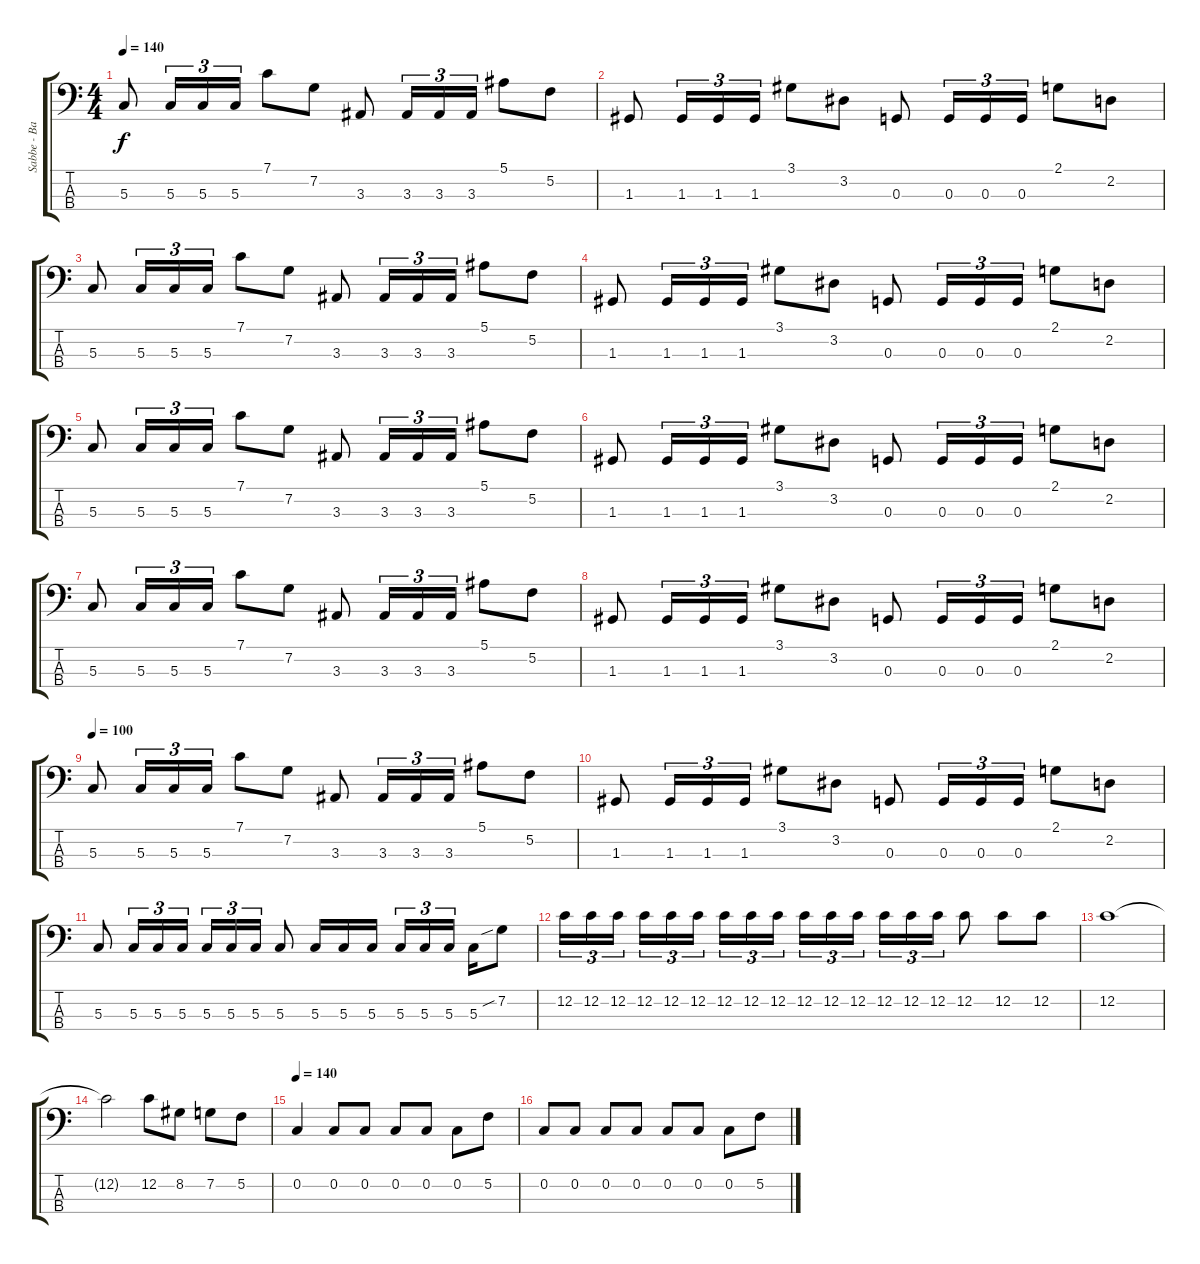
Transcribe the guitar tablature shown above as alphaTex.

\track ("Sabbe - Bass" "Sabbe - Ba") {instrument electricbassfinger}
\staff {score tabs}
\tuning (F2 C2 G1 D1) {hide}
\ts (4 4)
\tempo 140
\clef f4
\ks c
5.3.8{dy f} 5.3.16{tu (3 2)} 5.3.16{tu (3 2)} 5.3.16{tu (3 2)} 7.1.8 7.2.8 3.3.8 3.3.16{tu (3 2)} 3.3.16{tu (3 2)} 3.3.16{tu (3 2)} 5.1.8 5.2.8 |
1.3.8 1.3.16{tu (3 2)} 1.3.16{tu (3 2)} 1.3.16{tu (3 2)} 3.1.8 3.2.8 0.3.8 0.3.16{tu (3 2)} 0.3.16{tu (3 2)} 0.3.16{tu (3 2)} 2.1.8 2.2.8 |
5.3.8 5.3.16{tu (3 2)} 5.3.16{tu (3 2)} 5.3.16{tu (3 2)} 7.1.8 7.2.8 3.3.8 3.3.16{tu (3 2)} 3.3.16{tu (3 2)} 3.3.16{tu (3 2)} 5.1.8 5.2.8 |
1.3.8 1.3.16{tu (3 2)} 1.3.16{tu (3 2)} 1.3.16{tu (3 2)} 3.1.8 3.2.8 0.3.8 0.3.16{tu (3 2)} 0.3.16{tu (3 2)} 0.3.16{tu (3 2)} 2.1.8 2.2.8 |
5.3.8 5.3.16{tu (3 2)} 5.3.16{tu (3 2)} 5.3.16{tu (3 2)} 7.1.8 7.2.8 3.3.8 3.3.16{tu (3 2)} 3.3.16{tu (3 2)} 3.3.16{tu (3 2)} 5.1.8 5.2.8 |
1.3.8 1.3.16{tu (3 2)} 1.3.16{tu (3 2)} 1.3.16{tu (3 2)} 3.1.8 3.2.8 0.3.8 0.3.16{tu (3 2)} 0.3.16{tu (3 2)} 0.3.16{tu (3 2)} 2.1.8 2.2.8 |
5.3.8 5.3.16{tu (3 2)} 5.3.16{tu (3 2)} 5.3.16{tu (3 2)} 7.1.8 7.2.8 3.3.8 3.3.16{tu (3 2)} 3.3.16{tu (3 2)} 3.3.16{tu (3 2)} 5.1.8 5.2.8 |
1.3.8 1.3.16{tu (3 2)} 1.3.16{tu (3 2)} 1.3.16{tu (3 2)} 3.1.8 3.2.8 0.3.8 0.3.16{tu (3 2)} 0.3.16{tu (3 2)} 0.3.16{tu (3 2)} 2.1.8 2.2.8 |
\tempo 100
5.3.8 5.3.16{tu (3 2)} 5.3.16{tu (3 2)} 5.3.16{tu (3 2)} 7.1.8 7.2.8 3.3.8 3.3.16{tu (3 2)} 3.3.16{tu (3 2)} 3.3.16{tu (3 2)} 5.1.8 5.2.8 |
1.3.8 1.3.16{tu (3 2)} 1.3.16{tu (3 2)} 1.3.16{tu (3 2)} 3.1.8 3.2.8 0.3.8 0.3.16{tu (3 2)} 0.3.16{tu (3 2)} 0.3.16{tu (3 2)} 2.1.8 2.2.8 |
5.3.8 5.3.16{tu (3 2)} 5.3.16{tu (3 2)} 5.3.16{tu (3 2)} 5.3.16{tu (3 2)} 5.3.16{tu (3 2)} 5.3.16{tu (3 2)} 5.3.8 5.3.16 5.3.16 5.3.16 5.3.16{tu (3 2)} 5.3.16{tu (3 2)} 5.3.16{tu (3 2)} 5.3.16 7.2{sib}.8 |
12.2.16{tu (3 2)} 12.2.16{tu (3 2)} 12.2.16{tu (3 2)} 12.2.16{tu (3 2)} 12.2.16{tu (3 2)} 12.2.16{tu (3 2)} 12.2.16{tu (3 2)} 12.2.16{tu (3 2)} 12.2.16{tu (3 2)} 12.2.16{tu (3 2)} 12.2.16{tu (3 2)} 12.2.16{tu (3 2)} 12.2.16{tu (3 2)} 12.2.16{tu (3 2)} 12.2.16{tu (3 2)} 12.2.8 12.2.8 12.2.8 |
12.2.1 |
12.2{t}.2 12.2.8 8.2.8 7.2.8 5.2.8 |
\tempo 140
0.2.4 0.2.8 0.2.8 0.2.8 0.2.8 0.2.8 5.2.8 |
0.2.8 0.2.8 0.2.8 0.2.8 0.2.8 0.2.8 0.2.8 5.2.8
